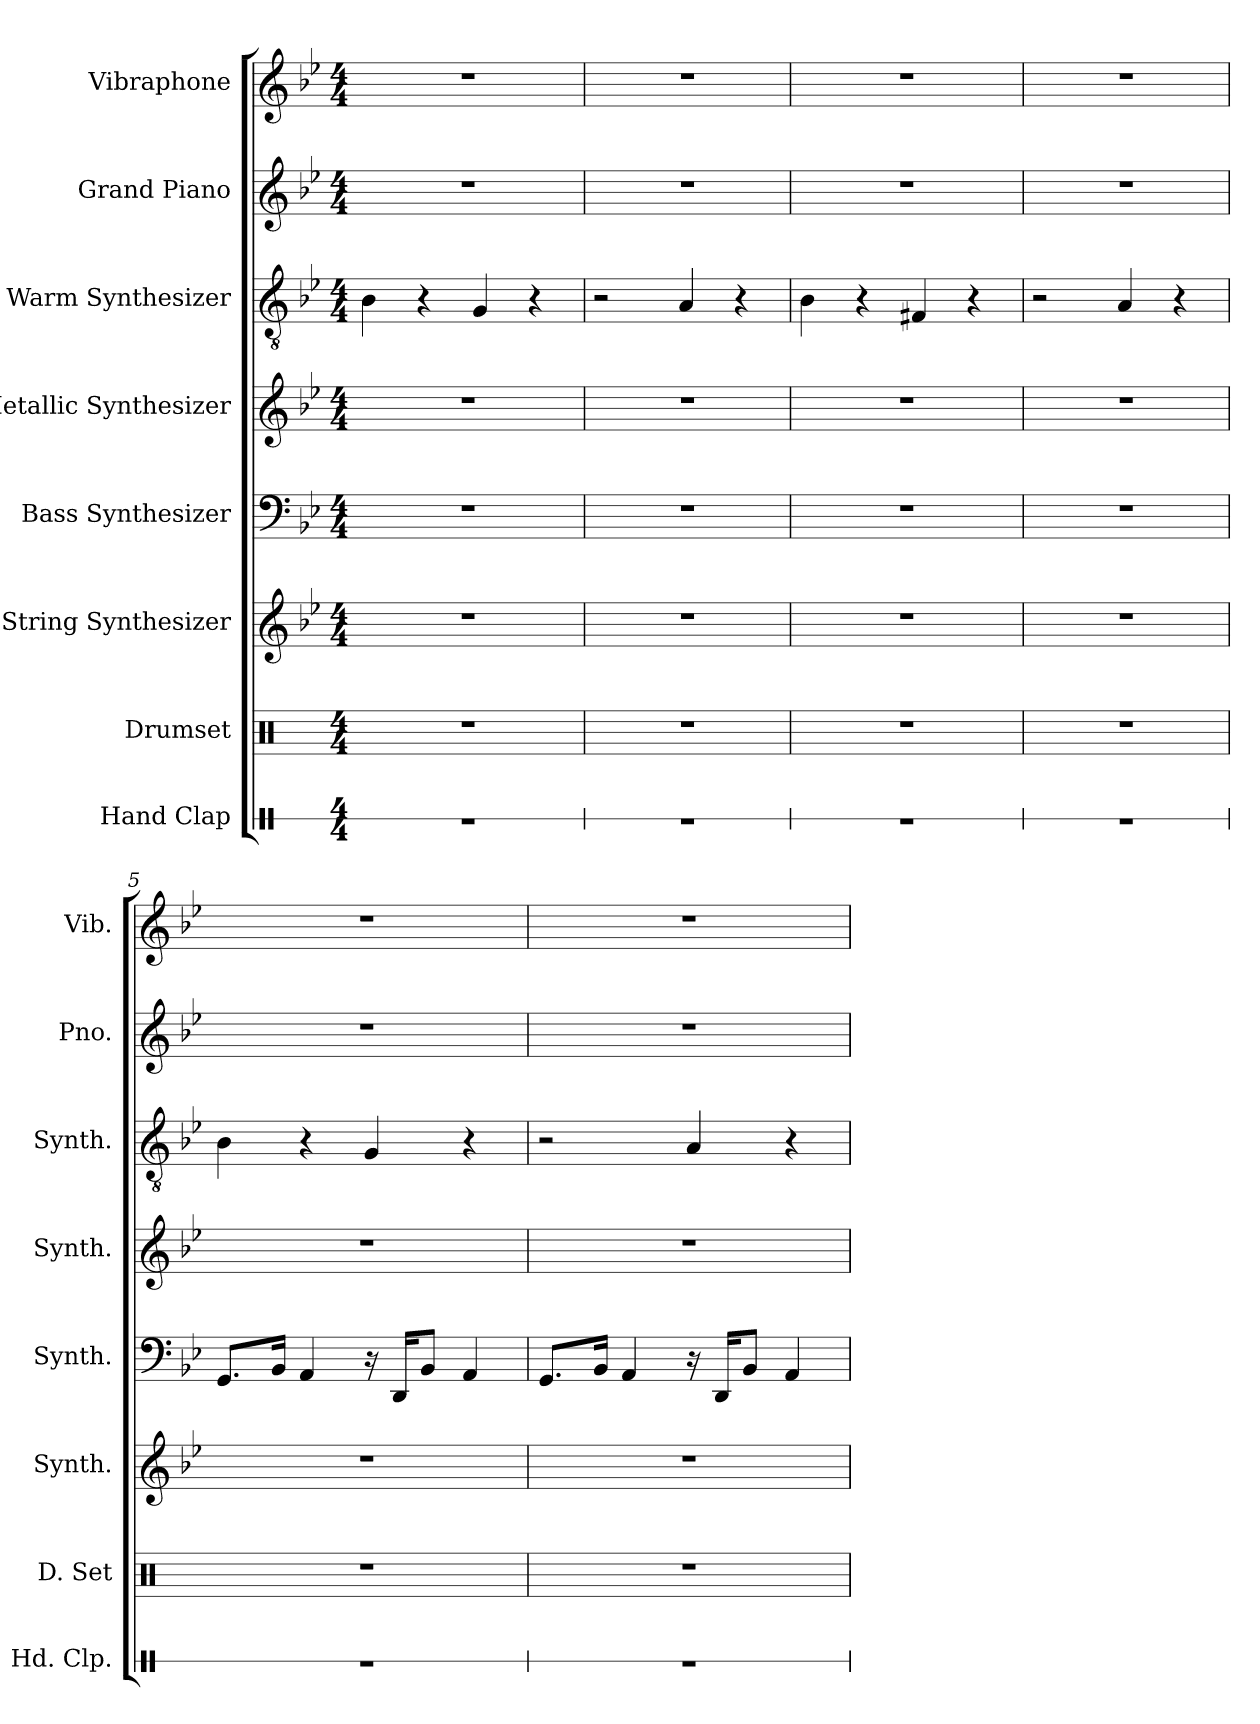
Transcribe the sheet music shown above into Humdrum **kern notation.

**kern	**kern	**kern	**kern	**kern	**kern	**kern	**kern
*part8	*part7	*part6	*part5	*part4	*part3	*part2	*part1
*staff8	*staff7	*staff6	*staff5	*staff4	*staff3	*staff2	*staff1
*I"Hand Clap	*I"Drumset	*I"String Synthesizer	*I"Bass Synthesizer	*I"Metallic Synthesizer	*I"Warm Synthesizer	*I"Grand Piano	*I"Vibraphone
*I'Hd. Clp.	*I'D. Set	*I'Synth.	*I'Synth.	*I'Synth.	*I'Synth.	*I'Pno.	*I'Vib.
*stria1	*	*	*	*	*	*	*
*clefX	*clefX	*clefG2	*clefF4	*clefG2	*clefGv2	*clefG2	*clefG2
*k[]	*k[]	*k[b-e-]	*k[b-e-]	*k[b-e-]	*k[b-e-]	*k[b-e-]	*k[b-e-]
*M4/4	*M4/4	*M4/4	*M4/4	*M4/4	*M4/4	*M4/4	*M4/4
*MM110	*MM110	*MM110	*MM110	*MM110	*MM110	*MM110	*MM110
=1	=1	=1	=1	=1	=1	=1	=1
1r	1r	1r	1r	1r	4B-\	1r	1r
.	.	.	.	.	4r	.	.
.	.	.	.	.	4G/	.	.
.	.	.	.	.	4r	.	.
=2	=2	=2	=2	=2	=2	=2	=2
1r	1r	1r	1r	1r	2r	1r	1r
.	.	.	.	.	4A/	.	.
.	.	.	.	.	4r	.	.
=3	=3	=3	=3	=3	=3	=3	=3
1r	1r	1r	1r	1r	4B-\	1r	1r
.	.	.	.	.	4r	.	.
.	.	.	.	.	4F#X/	.	.
.	.	.	.	.	4r	.	.
=4	=4	=4	=4	=4	=4	=4	=4
1r	1r	1r	1r	1r	2r	1r	1r
.	.	.	.	.	4A/	.	.
.	.	.	.	.	4r	.	.
=5	=5	=5	=5	=5	=5	=5	=5
1r	1r	1r	8.GG/L	1r	4B-\	1r	1r
.	.	.	16BB-/Jk	.	.	.	.
.	.	.	4AA/	.	4r	.	.
.	.	.	16r	.	4G/	.	.
.	.	.	16DD/KL	.	.	.	.
.	.	.	8BB-/J	.	.	.	.
.	.	.	4AA/	.	4r	.	.
=6	=6	=6	=6	=6	=6	=6	=6
1r	1r	1r	8.GG/L	1r	2r	1r	1r
.	.	.	16BB-/Jk	.	.	.	.
.	.	.	4AA/	.	.	.	.
.	.	.	16r	.	4A/	.	.
.	.	.	16DD/KL	.	.	.	.
.	.	.	8BB-/J	.	.	.	.
.	.	.	4AA/	.	4r	.	.
=	=	=	=	=	=	=	=
*-	*-	*-	*-	*-	*-	*-	*-
